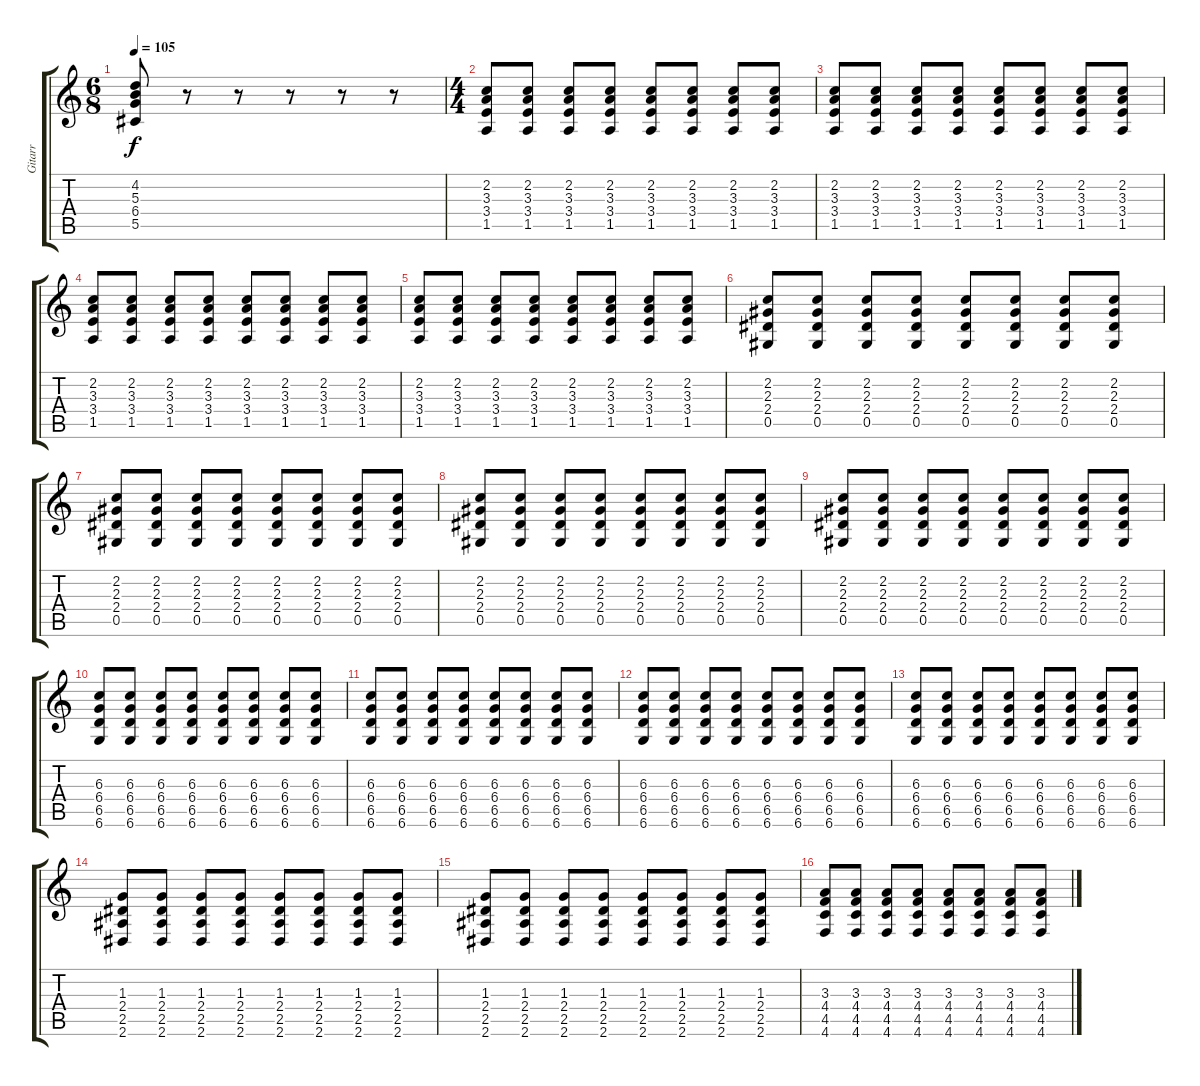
\track ("Gitarr" "Gitarr") {instrument overdrivenguitar}
\staff {score tabs}
\tuning (Eb4 Bb3 Gb3 Db3 Ab2 Db2) {hide}
\ts (6 8)
\tempo 105
\clef g2
\ks c
(4.2 5.3 6.4 5.5).8{dy f} r.8 r.8 r.8 r.8 r.8 |
\ts (4 4)
(2.2 3.3 3.4 1.5).8 (2.2 3.3 3.4 1.5).8 (2.2 3.3 3.4 1.5).8 (2.2 3.3 3.4 1.5).8 (2.2 3.3 3.4 1.5).8 (2.2 3.3 3.4 1.5).8 (2.2 3.3 3.4 1.5).8 (2.2 3.3 3.4 1.5).8 |
(2.2 3.3 3.4 1.5).8 (2.2 3.3 3.4 1.5).8 (2.2 3.3 3.4 1.5).8 (2.2 3.3 3.4 1.5).8 (2.2 3.3 3.4 1.5).8 (2.2 3.3 3.4 1.5).8 (2.2 3.3 3.4 1.5).8 (2.2 3.3 3.4 1.5).8 |
(2.2 3.3 3.4 1.5).8 (2.2 3.3 3.4 1.5).8 (2.2 3.3 3.4 1.5).8 (2.2 3.3 3.4 1.5).8 (2.2 3.3 3.4 1.5).8 (2.2 3.3 3.4 1.5).8 (2.2 3.3 3.4 1.5).8 (2.2 3.3 3.4 1.5).8 |
(2.2 3.3 3.4 1.5).8 (2.2 3.3 3.4 1.5).8 (2.2 3.3 3.4 1.5).8 (2.2 3.3 3.4 1.5).8 (2.2 3.3 3.4 1.5).8 (2.2 3.3 3.4 1.5).8 (2.2 3.3 3.4 1.5).8 (2.2 3.3 3.4 1.5).8 |
(2.2 2.3 2.4 0.5).8 (2.2 2.3 2.4 0.5).8 (2.2 2.3 2.4 0.5).8 (2.2 2.3 2.4 0.5).8 (2.2 2.3 2.4 0.5).8 (2.2 2.3 2.4 0.5).8 (2.2 2.3 2.4 0.5).8 (2.2 2.3 2.4 0.5).8 |
(2.2 2.3 2.4 0.5).8 (2.2 2.3 2.4 0.5).8 (2.2 2.3 2.4 0.5).8 (2.2 2.3 2.4 0.5).8 (2.2 2.3 2.4 0.5).8 (2.2 2.3 2.4 0.5).8 (2.2 2.3 2.4 0.5).8 (2.2 2.3 2.4 0.5).8 |
(2.2 2.3 2.4 0.5).8 (2.2 2.3 2.4 0.5).8 (2.2 2.3 2.4 0.5).8 (2.2 2.3 2.4 0.5).8 (2.2 2.3 2.4 0.5).8 (2.2 2.3 2.4 0.5).8 (2.2 2.3 2.4 0.5).8 (2.2 2.3 2.4 0.5).8 |
(2.2 2.3 2.4 0.5).8 (2.2 2.3 2.4 0.5).8 (2.2 2.3 2.4 0.5).8 (2.2 2.3 2.4 0.5).8 (2.2 2.3 2.4 0.5).8 (2.2 2.3 2.4 0.5).8 (2.2 2.3 2.4 0.5).8 (2.2 2.3 2.4 0.5).8 |
(6.3 6.4 6.5 6.6).8 (6.3 6.4 6.5 6.6).8 (6.3 6.4 6.5 6.6).8 (6.3 6.4 6.5 6.6).8 (6.3 6.4 6.5 6.6).8 (6.3 6.4 6.5 6.6).8 (6.3 6.4 6.5 6.6).8 (6.3 6.4 6.5 6.6).8 |
(6.3 6.4 6.5 6.6).8 (6.3 6.4 6.5 6.6).8 (6.3 6.4 6.5 6.6).8 (6.3 6.4 6.5 6.6).8 (6.3 6.4 6.5 6.6).8 (6.3 6.4 6.5 6.6).8 (6.3 6.4 6.5 6.6).8 (6.3 6.4 6.5 6.6).8 |
(6.3 6.4 6.5 6.6).8 (6.3 6.4 6.5 6.6).8 (6.3 6.4 6.5 6.6).8 (6.3 6.4 6.5 6.6).8 (6.3 6.4 6.5 6.6).8 (6.3 6.4 6.5 6.6).8 (6.3 6.4 6.5 6.6).8 (6.3 6.4 6.5 6.6).8 |
(6.3 6.4 6.5 6.6).8 (6.3 6.4 6.5 6.6).8 (6.3 6.4 6.5 6.6).8 (6.3 6.4 6.5 6.6).8 (6.3 6.4 6.5 6.6).8 (6.3 6.4 6.5 6.6).8 (6.3 6.4 6.5 6.6).8 (6.3 6.4 6.5 6.6).8 |
(1.3 2.4 2.5 2.6).8 (1.3 2.4 2.5 2.6).8 (1.3 2.4 2.5 2.6).8 (1.3 2.4 2.5 2.6).8 (1.3 2.4 2.5 2.6).8 (1.3 2.4 2.5 2.6).8 (1.3 2.4 2.5 2.6).8 (1.3 2.4 2.5 2.6).8 |
(1.3 2.4 2.5 2.6).8 (1.3 2.4 2.5 2.6).8 (1.3 2.4 2.5 2.6).8 (1.3 2.4 2.5 2.6).8 (1.3 2.4 2.5 2.6).8 (1.3 2.4 2.5 2.6).8 (1.3 2.4 2.5 2.6).8 (1.3 2.4 2.5 2.6).8 |
(3.3 4.4 4.5 4.6).8 (3.3 4.4 4.5 4.6).8 (3.3 4.4 4.5 4.6).8 (3.3 4.4 4.5 4.6).8 (3.3 4.4 4.5 4.6).8 (3.3 4.4 4.5 4.6).8 (3.3 4.4 4.5 4.6).8 (3.3 4.4 4.5 4.6).8
